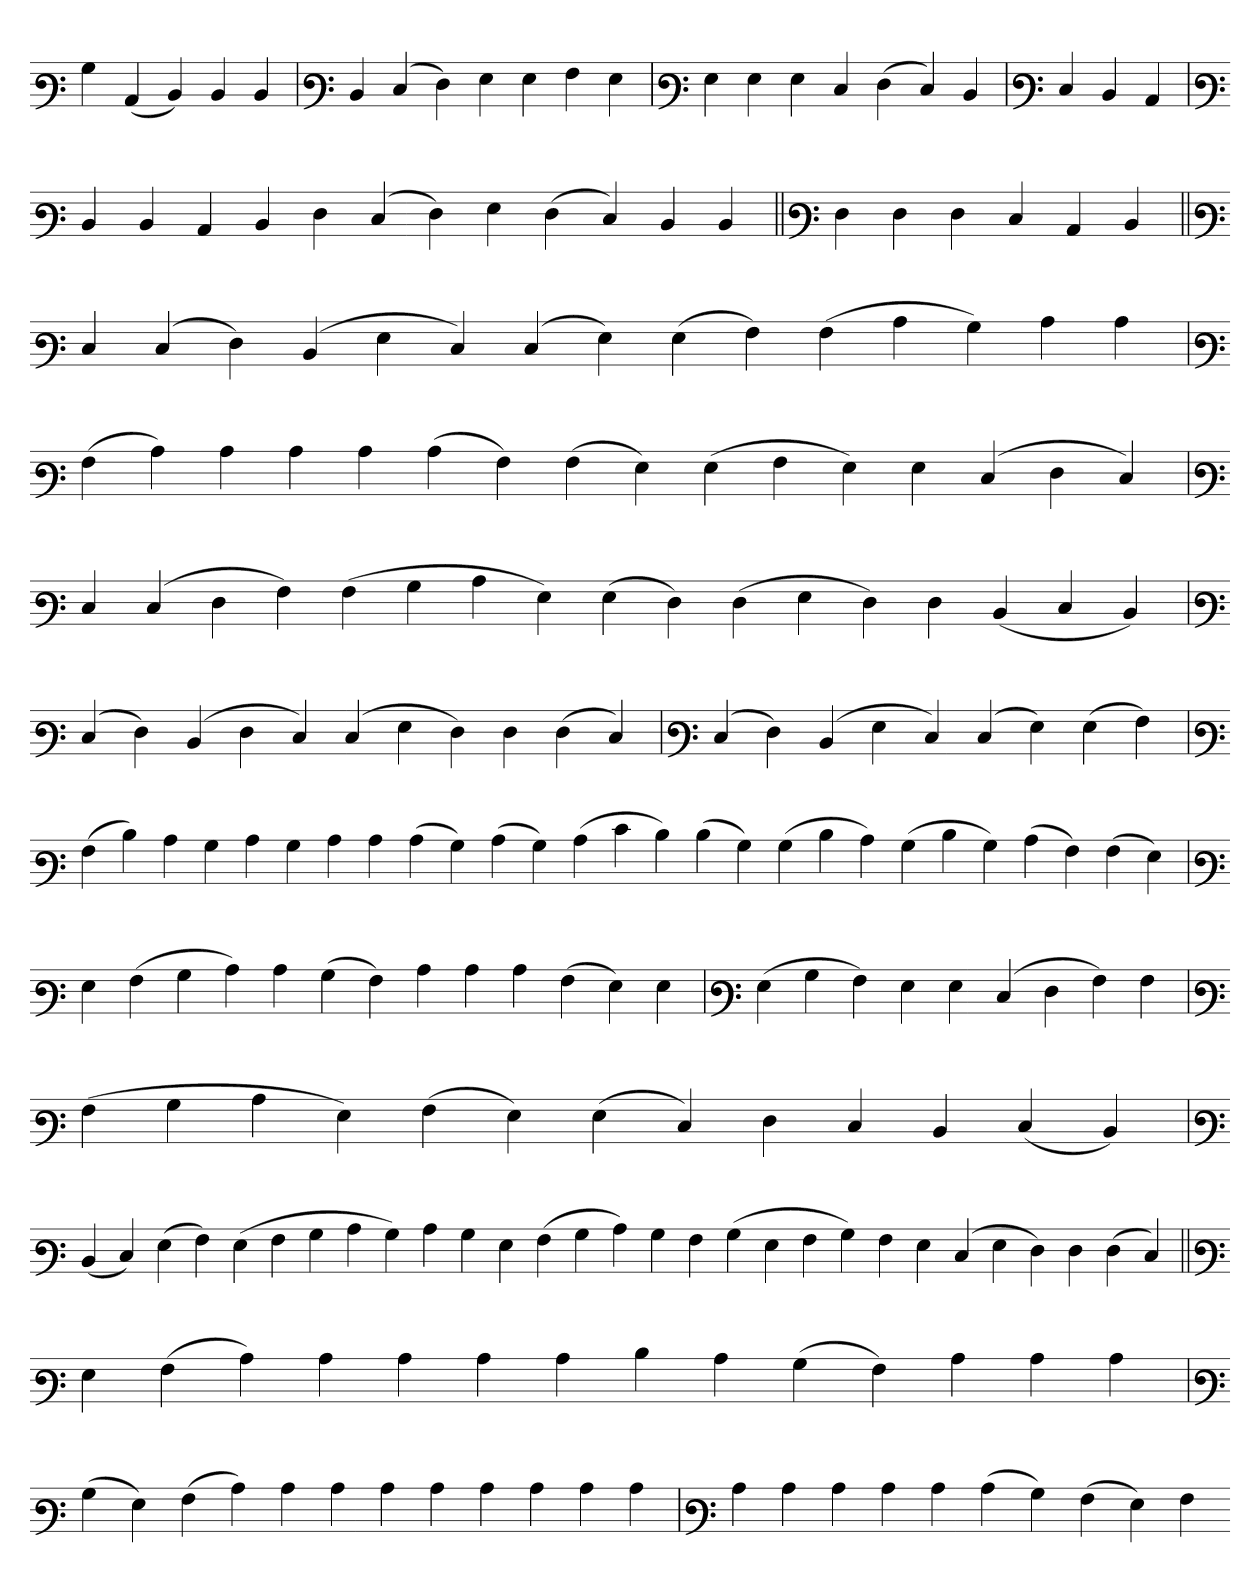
**kern
*part1
*staff1
*clefF3
=
4B
(4C
4D)
4D
4D
=`
*clefF3
4D
(4E
4F)
4G
4G
4A
4G
=`
*clefF3
4G
4G
4G
4E
(4F
4E)
4D
='
*clefF3
4E
4D
4C
=`
*clefF3
4D
4D
4C
4D
4F
(4E
4F)
4G
(4F
4E)
4D
4D
=||
*clefF3
4F
4F
4F
4E
4C
4D
=||
*clefF3
4E
(4E
4F)
(4D
4G
4E)
(4E
4G)
(4G
4A)
(4A
4c
4B)
4c
4c
=`
*clefF3
(4A
4c)
4c
4c
4c
(4c
4A)
(4A
4G)
(4G
4A
4G)
4G
(4E
4F
4E)
='
*clefF3
4E
(4E
4F
4A)
(4A
4B
4c
4G)
(4G
4F)
(4F
4G
4F)
4F
(4D
4E
4D)
=`
*clefF3
(4E
4F)
(4D
4F
4E)
(4E
4G
4F)
4F
(4F
4E)
=
*clefF3
(4E
4F)
(4D
4G
4E)
(4E
4G)
(4G
4A)
=`
*clefF3
(4A
4d)
4c
4B
4c
4B
4c
4c
(4c
4B)
(4c
4B)
(4c
4e
4d)
(4d
4B)
(4B
4d
4c)
(4B
4d
4B)
(4c
4A)
(4A
4G)
=
*clefF3
4G
(4A
4B
4c)
4c
(4B
4A)
4c
4c
4c
(4A
4G)
4G
=`
*clefF3
(4G
4B
4A)
4G
4G
(4E
4F
4A)
4A
='
*clefF3
(4A
4B
4c
4G)
(4A
4G)
(4G
4E)
4F
4E
4D
(4E
4D)
=`
*clefF3
(4D
4E)
(4G
4A)
(4G
4A
4B
4c
4B)
4c
4B
4G
(4A
4B
4c)
4B
4A
(4B
4G
4A
4B)
4A
4G
(4E
4G
4F)
4F
(4F
4E)
=||
*clefF3
4G
(4A
4c)
4c
4c
4c
4c
4d
4c
(4B
4A)
4c
4c
4c
=
*clefF3
(4B
4G)
(4A
4c)
4c
4c
4c
4c
4c
4c
4c
4c
=`
*clefF3
4c
4c
4c
4c
4c
(4c
4B)
(4A
4G)
4A
=-
*-
